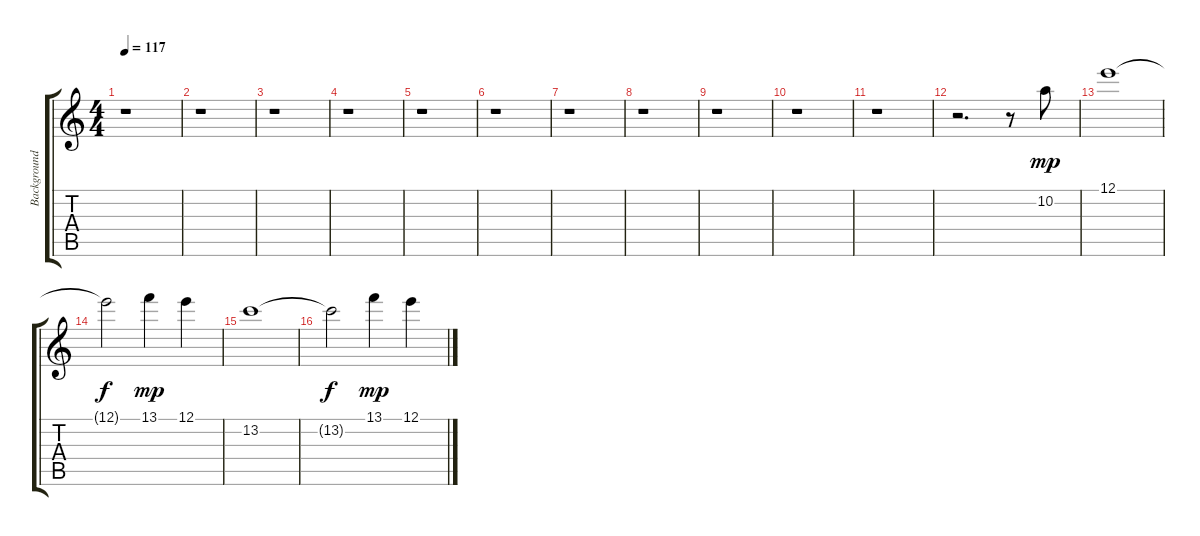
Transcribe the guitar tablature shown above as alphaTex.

\track ("Background Vocals" "Background") {instrument acousticguitarnylon}
\staff {score tabs}
\tuning (E4 B3 G3 D3 A2 E2) {hide}
\ts (4 4)
\tempo 117
\clef g2
\ks c
r.1{dy mp} |
r.1 |
r.1 |
r.1 |
r.1 |
r.1 |
r.1 |
r.1 |
r.1 |
r.1 |
r.1 |
r.2{d} r.8 10.2.8 |
12.1.1 |
12.1{t}.2{dy f} 13.1.4{dy mp} 12.1.4 |
13.2.1 |
13.2{t}.2{dy f} 13.1.4{dy mp} 12.1.4
